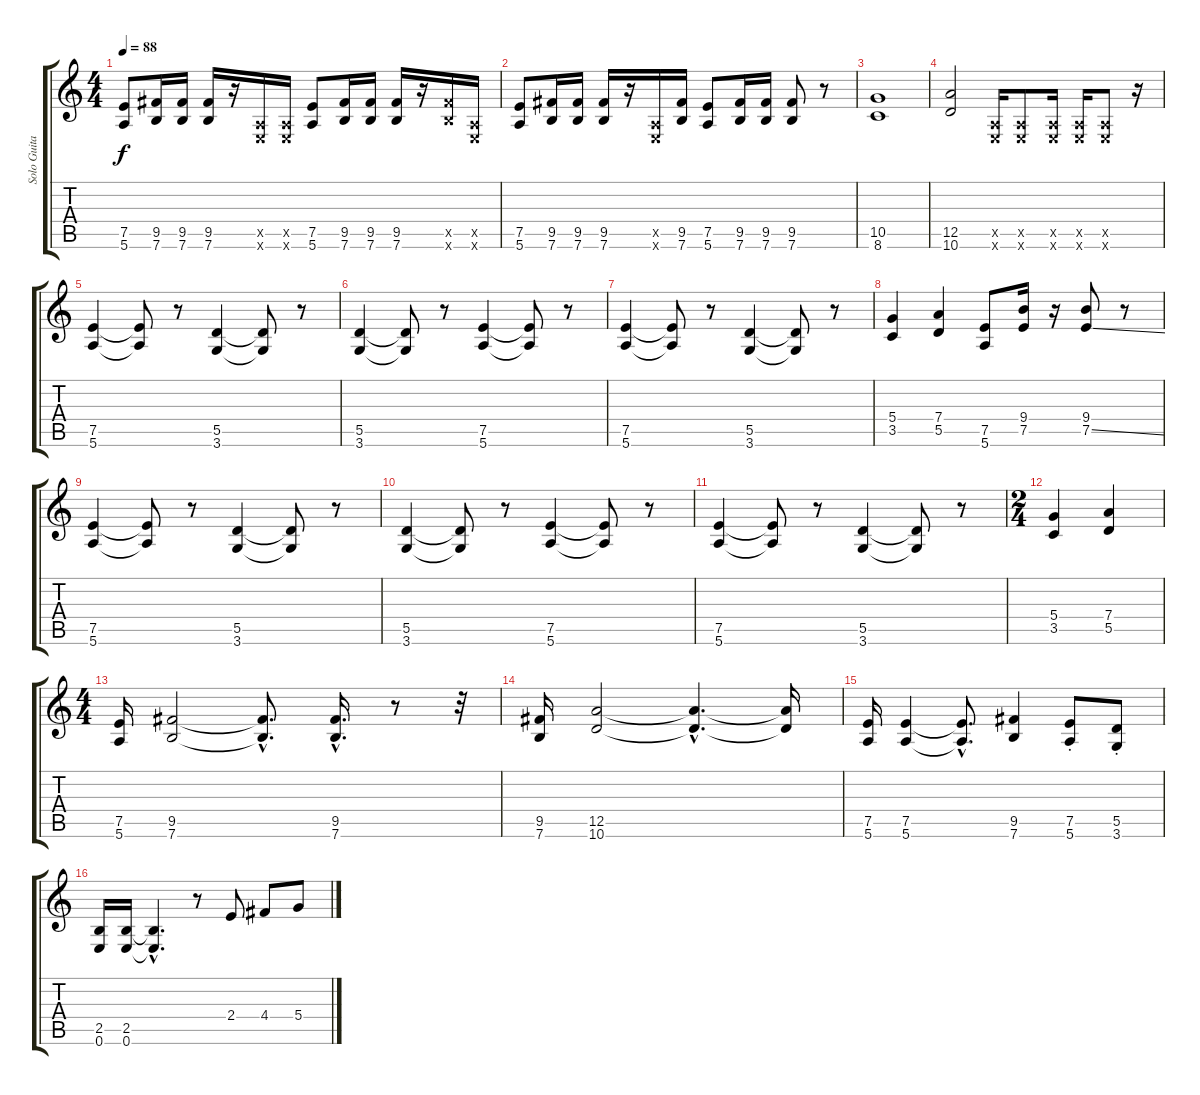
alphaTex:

\track ("Solo Guitar" "Solo Guita") {instrument overdrivenguitar}
\staff {score tabs}
\tuning (E4 B3 G3 D3 A2 E2) {hide}
\ts (4 4)
\tempo 88
\clef g2
\ks c
(7.5 5.6).8{dy f} (9.5 7.6).16 (9.5 7.6).16 (9.5 7.6).16 r.16 (0.5{x} 0.6{x}).16 (0.5{x} 0.6{x}).16 (7.5 5.6).8 (9.5 7.6).16 (9.5 7.6).16 (9.5 7.6).16 r.16 (9.5{x} 7.6{x}).16 (0.5{x} 0.6{x}).16 |
(7.5 5.6).8 (9.5 7.6).16 (9.5 7.6).16 (9.5 7.6).16 r.16 (0.5{x} 0.6{x}).16 (9.5 7.6).16 (7.5 5.6).8 (9.5 7.6).16 (9.5 7.6).16 (9.5 7.6).8 r.8 |
(10.5 8.6).1 |
(12.5 10.6).2 (0.5{x} 0.6{x}).16 (0.5{x} 0.6{x}).8 (0.5{x} 0.6{x}).16 (0.5{x} 0.6{x}).16 (0.5{x} 0.6{x}).8 r.16 |
(7.5 5.6).4 (7.5{t} 5.6{t}).8 r.8 (5.5 3.6).4 (5.5{t} 3.6{t}).8 r.8 |
(5.5 3.6).4 (5.5{t} 3.6{t}).8 r.8 (7.5 5.6).4 (7.5{t} 5.6{t}).8 r.8 |
(7.5 5.6).4 (7.5{t} 5.6{t}).8 r.8 (5.5 3.6).4 (5.5{t} 3.6{t}).8 r.8 |
(5.4 3.5).4 (7.4 5.5).4 (7.5 5.6).8 (9.4 7.5).16 r.16 (9.4 7.5{ss}).8 r.8 |
(7.5 5.6).4 (7.5{t} 5.6{t}).8 r.8 (5.5 3.6).4 (5.5{t} 3.6{t}).8 r.8 |
(5.5 3.6).4 (5.5{t} 3.6{t}).8 r.8 (7.5 5.6).4 (7.5{t} 5.6{t}).8 r.8 |
(7.5 5.6).4 (7.5{t} 5.6{t}).8 r.8 (5.5 3.6).4 (5.5{t} 3.6{t}).8 r.8 |
\ts (2 4)
(5.4 3.5).4 (7.4 5.5).4 |
\ts (4 4)
(7.5 5.6).16 (9.5 7.6).2 (9.5{hac t} 7.6{hac t}).8{d} (9.5{hac} 7.6{hac}).16{d} r.8 r.32 |
(9.5 7.6).16 (12.5 10.6).2 (12.5{hac t} 10.6{hac t}).4{d} (12.5{t} 10.6{t}).16 |
(7.5 5.6).16 (7.5 5.6).4 (7.5{hac t} 5.6{hac t}).8{d} (9.5 7.6).4 (7.5{st} 5.6{st}).8 (5.5{st} 3.6{st}).8 |
(2.5 0.6).16 (2.5 0.6).16 (2.5{hac t} 0.6{hac t}).4{d} r.8 2.4.8 4.4.8 5.4.8
